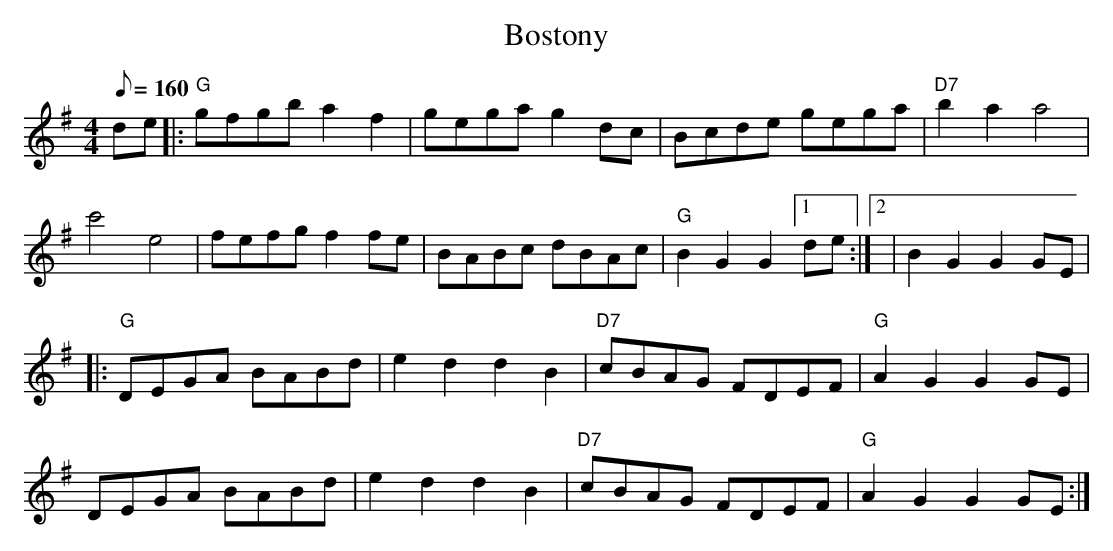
X:1
T:Bostony
M:4/4
L:1/8
Q:160
K:G
de|:"G" gfgb a2 f2| gega g2 dc|Bcde gega|"D7"b2 a2 a4|!
c'4 e4| fefg f2 fe| BABc dBAc|"G" B2 G2 G2 [1de:|[2|B2 G2 G2 GE|!
|:"G" DEGA BABd|e2 d2 d2 B2|"D7"cBAG FDEF|"G" A2 G2 G2 GE|!
DEGA BABd|e2 d2 d2 B2|"D7"cBAG FDEF|"G" A2 G2 G2 GE:|
